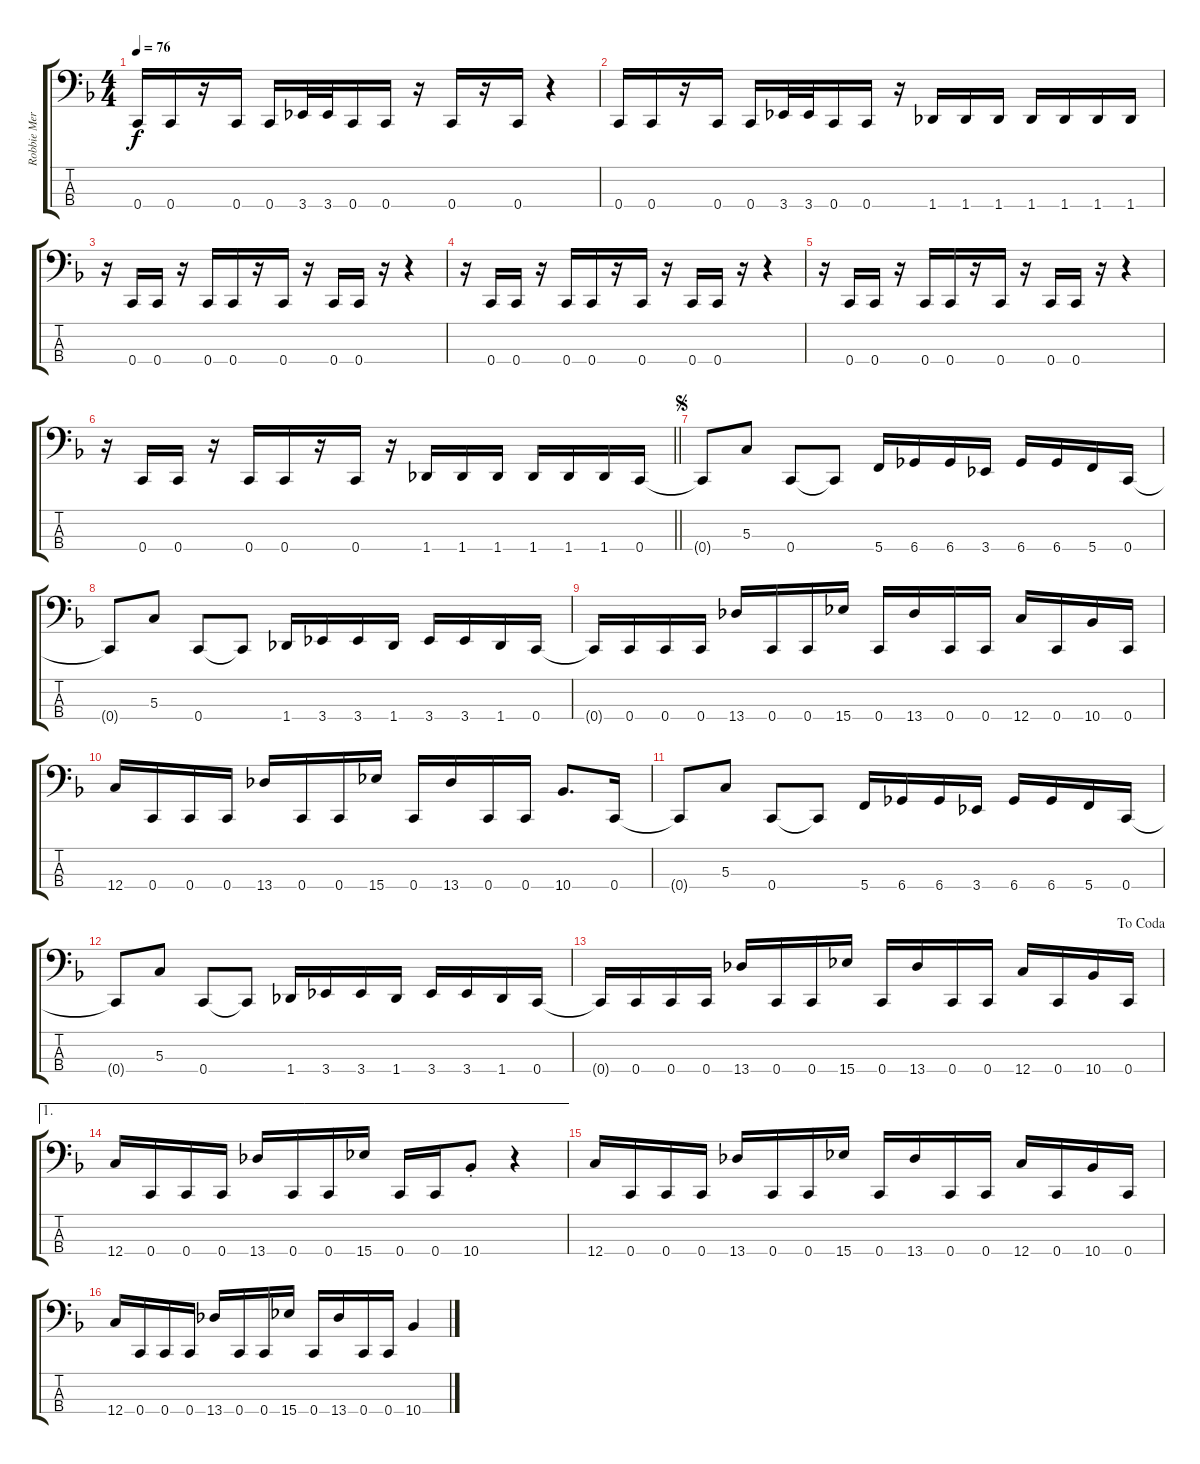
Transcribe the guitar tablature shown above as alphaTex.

\track ("Robbie Merrill" "Robbie Mer") {instrument electricbassfinger}
\staff {score tabs}
\tuning (F2 C2 G1 C1) {hide}
\ts (4 4)
\tempo 76
\clef f4
\ks f
0.4.16{dy f} 0.4.16 r.16 0.4.16 0.4.16 3.4.32 3.4.32 0.4.16 0.4.16 r.16 0.4.16 r.16 0.4.16 r.4 |
0.4.16 0.4.16 r.16 0.4.16 0.4.16 3.4.32 3.4.32 0.4.16 0.4.16 r.16 1.4.16 1.4.16 1.4.16 1.4.16 1.4.16 1.4.16 1.4.16 |
r.16 0.4.16 0.4.16 r.16 0.4.16 0.4.16 r.16 0.4.16 r.16 0.4.16 0.4.16 r.16 r.4 |
r.16 0.4.16 0.4.16 r.16 0.4.16 0.4.16 r.16 0.4.16 r.16 0.4.16 0.4.16 r.16 r.4 |
r.16 0.4.16 0.4.16 r.16 0.4.16 0.4.16 r.16 0.4.16 r.16 0.4.16 0.4.16 r.16 r.4 |
\barLineRight lightlight
r.16 0.4.16 0.4.16 r.16 0.4.16 0.4.16 r.16 0.4.16 r.16 1.4.16 1.4.16 1.4.16 1.4.16 1.4.16 1.4.16 0.4.16 |
\jump segno
0.4{t}.8 5.3.8 0.4.8 0.4{t}.8 5.4.16 6.4.16 6.4.16 3.4.16 6.4.16 6.4.16 5.4.16 0.4.16 |
0.4{t}.8 5.3.8 0.4.8 0.4{t}.8 1.4.16 3.4.16 3.4.16 1.4.16 3.4.16 3.4.16 1.4.16 0.4.16 |
0.4{t}.16 0.4.16 0.4.16 0.4.16 13.4.16 0.4.16 0.4.16 15.4.16 0.4.16 13.4.16 0.4.16 0.4.16 12.4.16 0.4.16 10.4.16 0.4.16 |
12.4.16 0.4.16 0.4.16 0.4.16 13.4.16 0.4.16 0.4.16 15.4.16 0.4.16 13.4.16 0.4.16 0.4.16 10.4.8{d} 0.4.16 |
0.4{t}.8 5.3.8 0.4.8 0.4{t}.8 5.4.16 6.4.16 6.4.16 3.4.16 6.4.16 6.4.16 5.4.16 0.4.16 |
0.4{t}.8 5.3.8 0.4.8 0.4{t}.8 1.4.16 3.4.16 3.4.16 1.4.16 3.4.16 3.4.16 1.4.16 0.4.16 |
\jump dacoda
0.4{t}.16 0.4.16 0.4.16 0.4.16 13.4.16 0.4.16 0.4.16 15.4.16 0.4.16 13.4.16 0.4.16 0.4.16 12.4.16 0.4.16 10.4.16 0.4.16 |
\ae 1
12.4.16 0.4.16 0.4.16 0.4.16 13.4.16 0.4.16 0.4.16 15.4.16 0.4.16 0.4.16 10.4{st}.8 r.4 |
12.4.16 0.4.16 0.4.16 0.4.16 13.4.16 0.4.16 0.4.16 15.4.16 0.4.16 13.4.16 0.4.16 0.4.16 12.4.16 0.4.16 10.4.16 0.4.16 |
12.4.16 0.4.16 0.4.16 0.4.16 13.4.16 0.4.16 0.4.16 15.4.16 0.4.16 13.4.16 0.4.16 0.4.16 10.4.4
